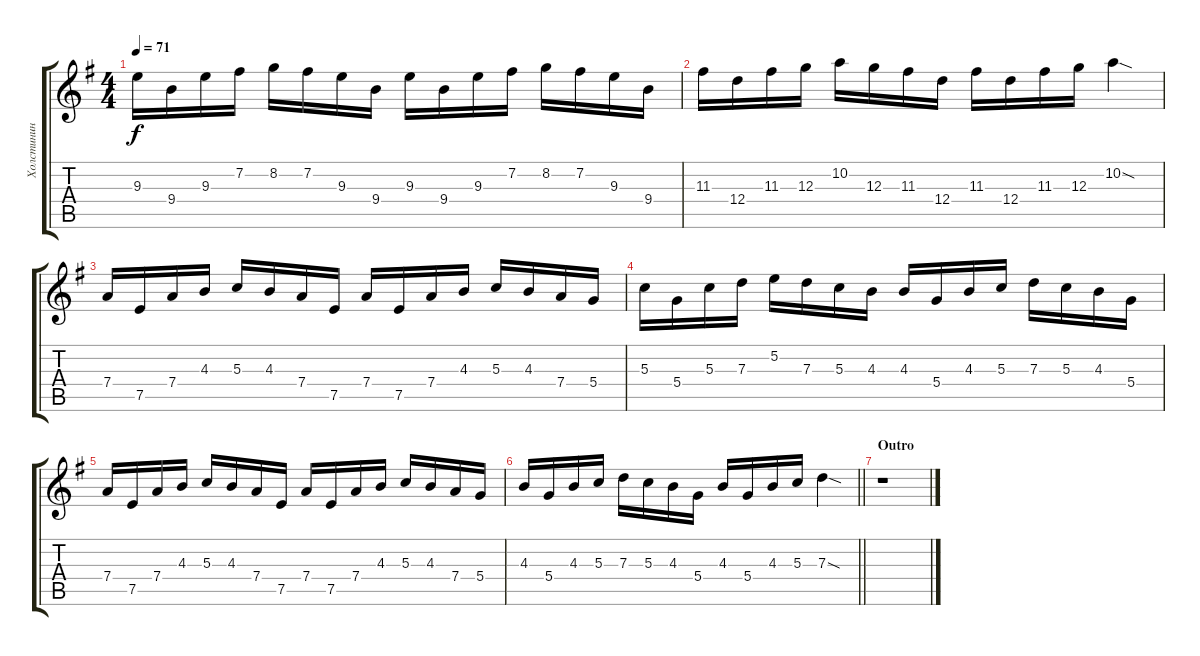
\track ("Холстинин" "Холстинин") {instrument distortionguitar}
\staff {score tabs}
\tuning (E4 B3 G3 D3 A2 E2) {hide}
\ts (4 4)
\tempo 71
\clef g2
\ks eminor
9.3.16{dy f} 9.4.16 9.3.16 7.2.16 8.2.16 7.2.16 9.3.16 9.4.16 9.3.16 9.4.16 9.3.16 7.2.16 8.2.16 7.2.16 9.3.16 9.4.16 |
11.3.16 12.4.16 11.3.16 12.3.16 10.2.16 12.3.16 11.3.16 12.4.16 11.3.16 12.4.16 11.3.16 12.3.16 10.2{sod}.4 |
7.4.16 7.5.16 7.4.16 4.3.16 5.3.16 4.3.16 7.4.16 7.5.16 7.4.16 7.5.16 7.4.16 4.3.16 5.3.16 4.3.16 7.4.16 5.4.16 |
5.3.16 5.4.16 5.3.16 7.3.16 5.2.16 7.3.16 5.3.16 4.3.16 4.3.16 5.4.16 4.3.16 5.3.16 7.3.16 5.3.16 4.3.16 5.4.16 |
7.4.16 7.5.16 7.4.16 4.3.16 5.3.16 4.3.16 7.4.16 7.5.16 7.4.16 7.5.16 7.4.16 4.3.16 5.3.16 4.3.16 7.4.16 5.4.16 |
\barLineRight lightlight
4.3.16 5.4.16 4.3.16 5.3.16 7.3.16 5.3.16 4.3.16 5.4.16 4.3.16 5.4.16 4.3.16 5.3.16 7.3{sod}.4 |
\section ("" "Outro")
r.1
